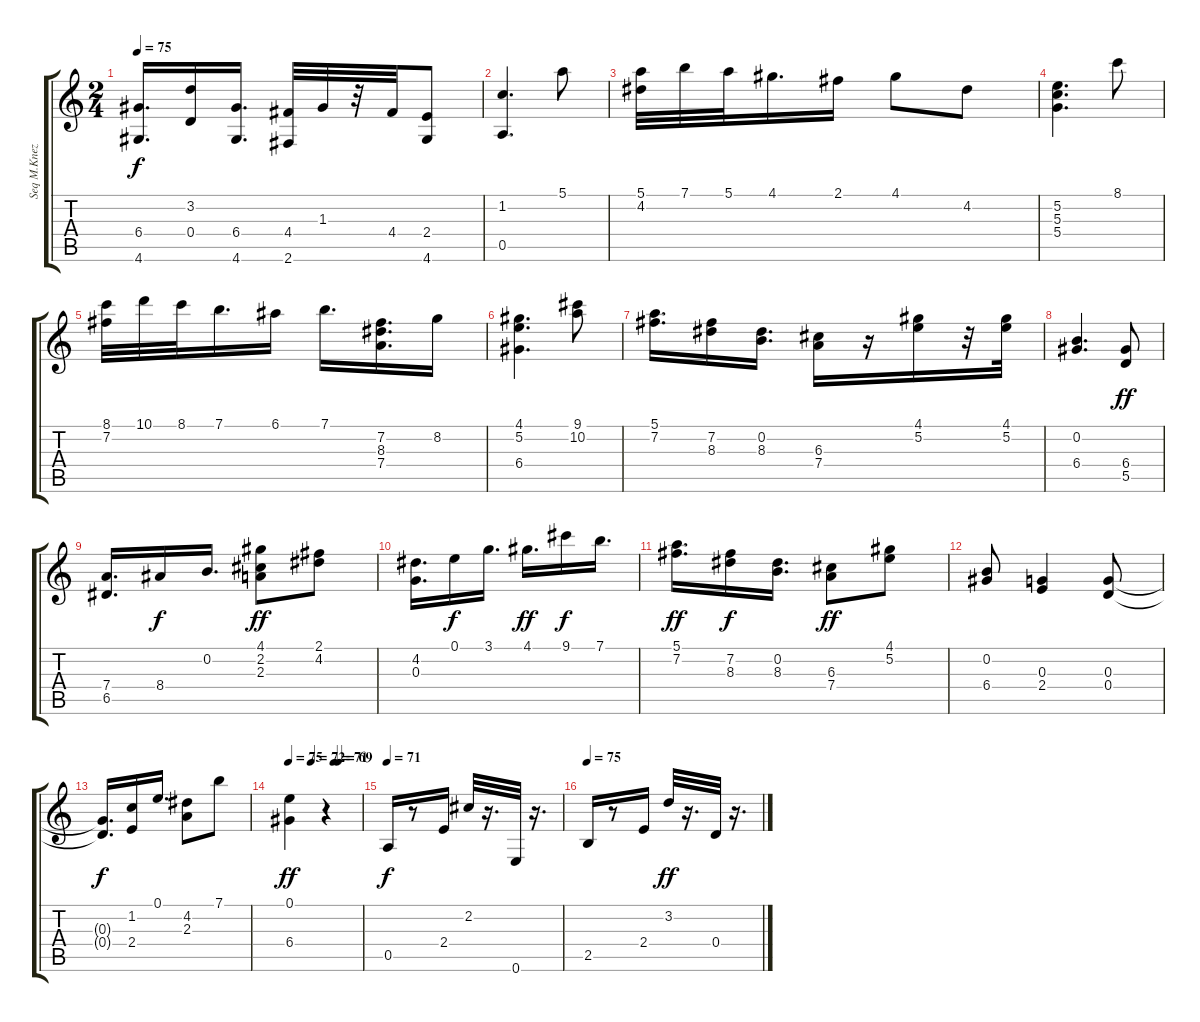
\track ("Seq M.Knezevic" "Seq M.Knez") {instrument acousticguitarnylon}
\staff {score tabs}
\tuning (E4 B3 G3 D3 A2 E2) {hide}
\ts (2 4)
\tempo 75
\clef g2
\ks c
(6.4 4.6).16{d dy f} (3.2 0.4).16 (6.4 4.6).16{d} (4.4 2.6).32 1.3.32 r.32 4.4.32 (2.4 4.6).8 |
(1.2 0.5).4{d} 5.1.8 |
(5.1 4.2).32 7.1.32 5.1.32 4.1.16{d} 2.1.16 4.1.8 4.2.8 |
(5.2 5.3 5.4).4{d} 8.1.8 |
(8.1 7.2).32 10.1.32 8.1.32 7.1.16{d} 6.1.16 7.1.16{d} (7.2 8.3 7.4).16{d} 8.2.16 |
(4.1 5.2 6.4).4{d} (9.1 10.2).8 |
(5.1 7.2).16{d} (7.2 8.3).16 (0.2 8.3).16{d} (6.3 7.4).16 r.16 (4.1 5.2).16 r.32 (4.1 5.2).32 |
(0.2 6.4).4{d} (6.4 5.5).8{dy ff} |
(7.4 6.5).16{d} 8.4.16{dy f} 0.2.16{d} (4.1 2.2 2.3).8{dy ff} (2.1 4.2).8 |
(4.2 0.3).16{d} 0.1.16{dy f} 3.1.16{d} 4.1.16{d dy ff} 9.1.16{dy f} 7.1.16{d} |
(5.1 7.2).16{d dy ff} (7.2 8.3).16{dy f} (0.2 8.3).16{d} (6.3 7.4).8{dy ff} (4.1 5.2).8 |
(0.2 6.4).8 (0.3 2.4).4 (0.3 0.4).8 |
(0.3{t} 0.4{t}).16{d dy f} (1.2 2.4).16 0.1.16{d} (4.2 2.3).8 7.1.8 |
\tempo 75
\tempo (72 0.3125)
\tempo (71 0.625)
\tempo (69 0.6875)
(0.1 6.4).4{dy ff} r.4 |
\tempo 71
0.5.16{dy f} r.8 2.4.16 2.2.32 r.16{d} 0.6.32 r.16{d} |
\tempo 75
2.5.16 r.8 2.4.16 3.2.32{dy ff} r.16{d} 0.4.32 r.16{d}
